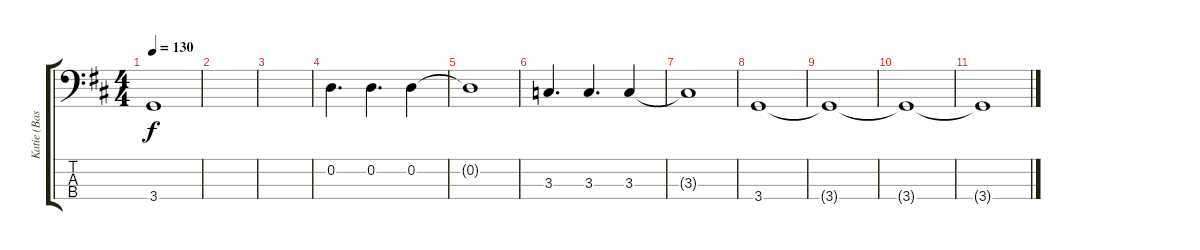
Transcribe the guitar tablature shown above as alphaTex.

\track ("Katie (Bass)" "Katie (Bas") {instrument electricbassfinger}
\staff {score tabs}
\tuning (G2 D2 A1 E1) {hide}
\ts (4 4)
\tempo 130
\clef f4
\ks d
3.4{t}.1{dy f} |
|
|
0.2.4{d} 0.2.4{d} 0.2.4 |
0.2{t}.1 |
3.3.4{d} 3.3.4{d} 3.3.4 |
3.3{t}.1 |
3.4.1 |
3.4{t}.1 |
3.4{t}.1 |
3.4{t}.1
